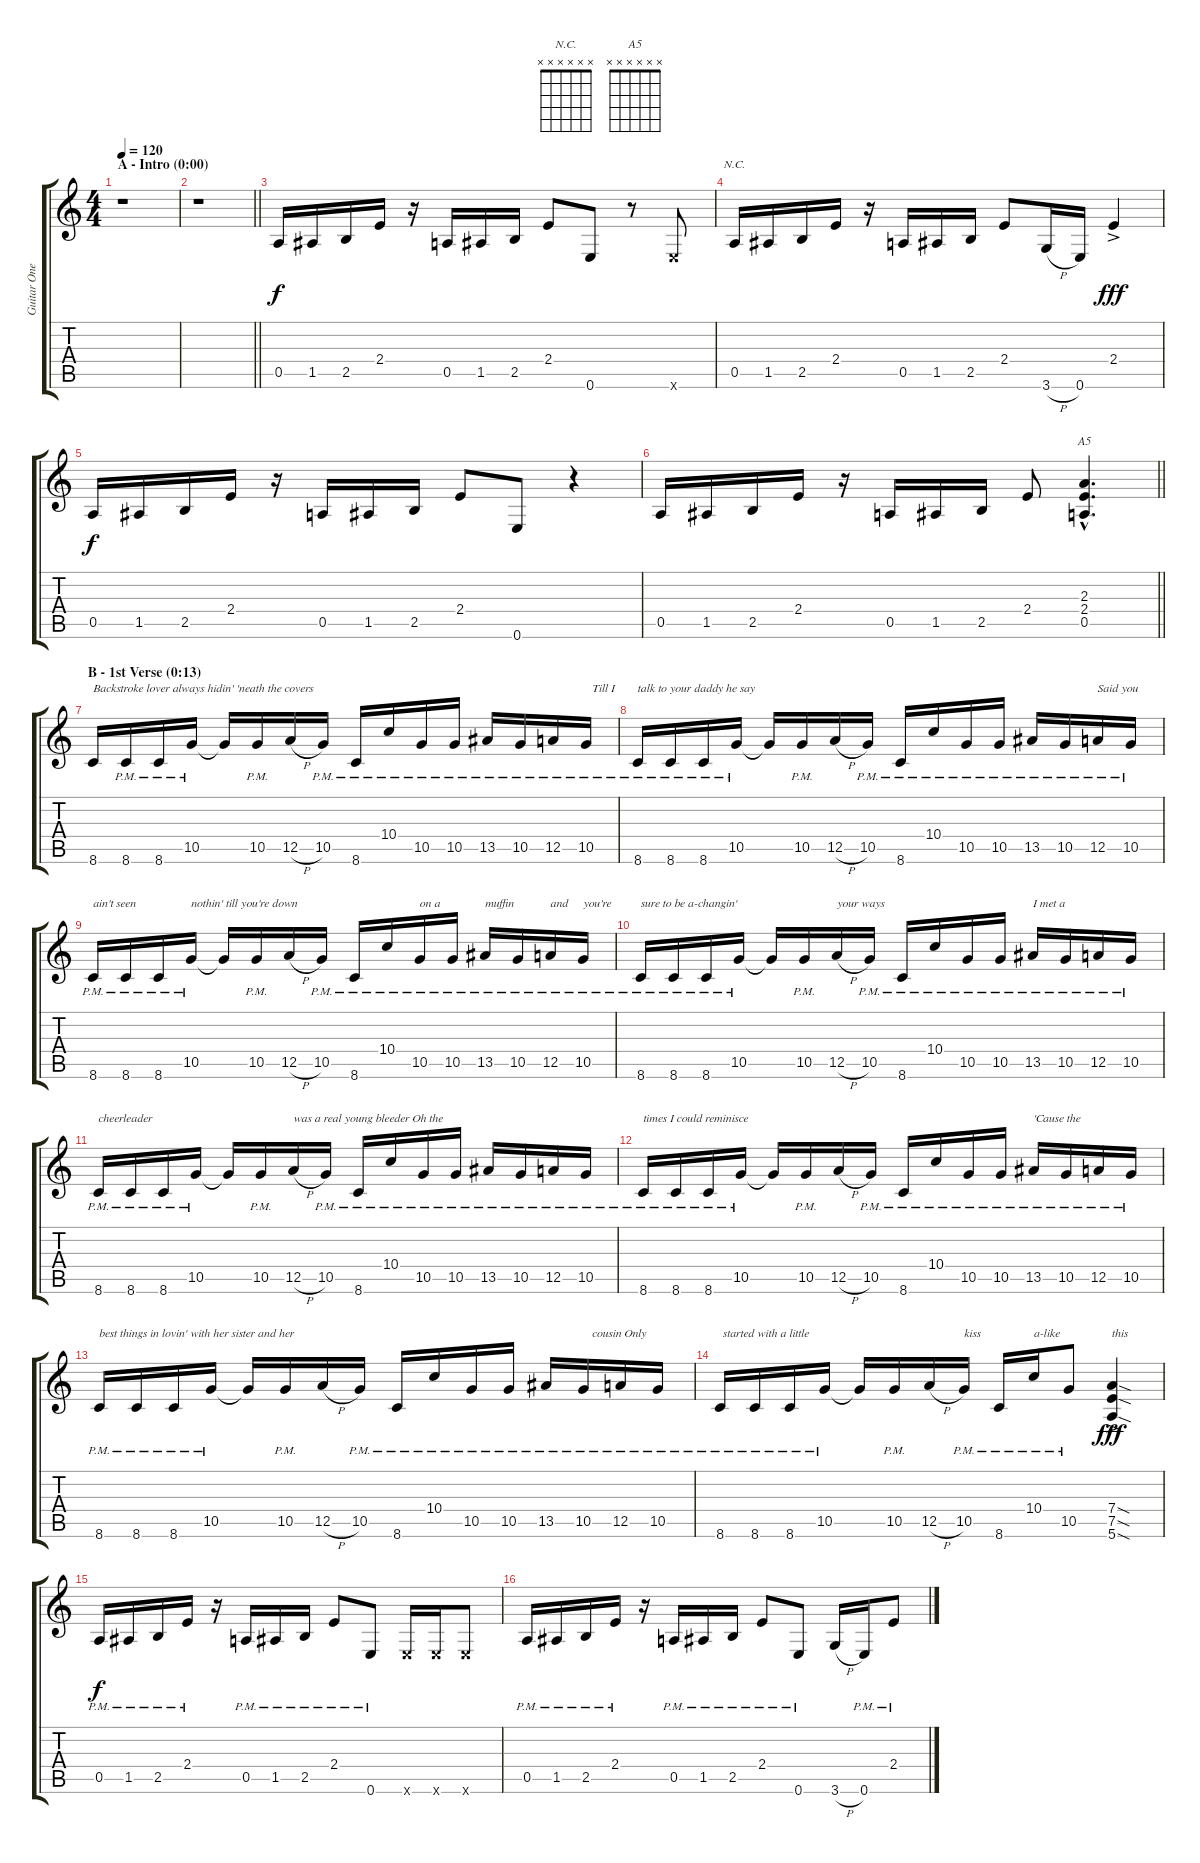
\track ("Guitar One" "Guitar One") {instrument distortionguitar}
\staff {score tabs}
\tuning (E4 B3 G3 D3 A2 E2) {hide}
\chord ("N.C." x x x x x x) {firstfret 0}
\chord ("A5" x x x x x x) {firstfret 0}
\ts (4 4)
\section ("" "A - Intro (0:00)")
\tempo 120
\clef g2
\ks c
r.1{dy f instrument distortionguitar} |
\barLineRight lightlight
r.1 |
0.5.16 1.5.16 2.5.16 2.4.16 r.16 0.5.16 1.5.16 2.5.16 2.4.8 0.6.8 r.8 0.6{x}.8 |
0.5.16{ch "N.C."} 1.5.16 2.5.16 2.4.16 r.16 0.5.16 1.5.16 2.5.16 2.4.8 3.6{h}.16 0.6.16 2.4{ac}.4{dy fff} |
0.5.16{dy f} 1.5.16 2.5.16 2.4.16 r.16 0.5.16 1.5.16 2.5.16 2.4.8 0.6.8 r.4 |
\barLineRight lightlight
0.5.16 1.5.16 2.5.16 2.4.16 r.16 0.5.16 1.5.16 2.5.16 2.4.8 (2.3{hac} 2.4{hac} 0.5{hac}).4{d ch "A5"} |
\section ("" "B - 1st Verse (0:13)")
8.6.16{txt "Backstroke lover always hidin' 'neath the covers"} 8.6{pm}.16 8.6{pm}.16 10.5{pm}.16 10.5{t}.16 10.5{pm}.16 12.5{h}.16 10.5{pm}.16 8.6{pm}.16 10.4{pm}.16 10.5{pm}.16 10.5{pm}.16 13.5{pm}.16 10.5{pm}.16 12.5{pm}.16 10.5{pm}.16{txt "  Till I"} |
8.6{pm}.16{txt "talk to your daddy he say"} 8.6{pm}.16 8.6{pm}.16 10.5{pm}.16 10.5{t}.16 10.5{pm}.16 12.5{h}.16 10.5{pm}.16 8.6{pm}.16 10.4{pm}.16 10.5{pm}.16 10.5{pm}.16 13.5{pm}.16 10.5{pm}.16 12.5{pm}.16{txt "Said you"} 10.5{pm}.16 |
8.6{pm}.16{txt "ain't seen"} 8.6{pm}.16 8.6{pm}.16 10.5{pm}.16{txt "nothin' till you're down"} 10.5{t}.16 10.5{pm}.16 12.5{h}.16 10.5{pm}.16 8.6{pm}.16 10.4{pm}.16 10.5{pm}.16{txt "on a"} 10.5{pm}.16 13.5{pm}.16{txt "muffin"} 10.5{pm}.16 12.5{pm}.16{txt "and"} 10.5{pm}.16{txt "you're"} |
8.6{pm}.16{txt "sure to be a-changin'"} 8.6{pm}.16 8.6{pm}.16 10.5{pm}.16 10.5{t}.16 10.5{pm}.16 12.5{h}.16{txt "your ways"} 10.5{pm}.16 8.6{pm}.16 10.4{pm}.16 10.5{pm}.16 10.5{pm}.16 13.5{pm}.16{txt "I met a"} 10.5{pm}.16 12.5{pm}.16 10.5{pm}.16 |
8.6{pm}.16{txt "cheerleader"} 8.6{pm}.16 8.6{pm}.16 10.5{pm}.16 10.5{t}.16 10.5{pm}.16 12.5{h}.16{txt "was a real young bleeder Oh the"} 10.5{pm}.16 8.6{pm}.16 10.4{pm}.16 10.5{pm}.16 10.5{pm}.16 13.5{pm}.16 10.5{pm}.16 12.5{pm}.16 10.5{pm}.16 |
8.6{pm}.16{txt "times I could reminisce"} 8.6{pm}.16 8.6{pm}.16 10.5{pm}.16 10.5{t}.16 10.5{pm}.16 12.5{h}.16 10.5{pm}.16 8.6{pm}.16 10.4{pm}.16 10.5{pm}.16 10.5{pm}.16 13.5{pm}.16{txt "'Cause the"} 10.5{pm}.16 12.5{pm}.16 10.5{pm}.16 |
8.6{pm}.16{txt "best things in lovin' with her sister and her"} 8.6{pm}.16 8.6{pm}.16 10.5{pm}.16 10.5{t}.16 10.5{pm}.16 12.5{h}.16 10.5{pm}.16 8.6{pm}.16 10.4{pm}.16 10.5{pm}.16 10.5{pm}.16 13.5{pm}.16 10.5{pm}.16{txt "   cousin Only"} 12.5{pm}.16 10.5{pm}.16 |
8.6{pm}.16{txt " started with a little"} 8.6{pm}.16 8.6{pm}.16 10.5{pm}.16 10.5{t}.16 10.5{pm}.16 12.5{h}.16 10.5{pm}.16{txt "kiss"} 8.6{pm}.16 10.4{pm}.16{txt "a-like"} 10.5{pm}.8 (7.4{sod} 7.5{sod} 5.6{sod ac}).4{txt "this" dy fff} |
0.5{pm}.16{dy f} 1.5{pm}.16 2.5{pm}.16 2.4{pm}.16 r.16 0.5{pm}.16 1.5{pm}.16 2.5{pm}.16 2.4{pm}.8 0.6{pm}.8 0.6{x}.16 0.6{x}.16 0.6{x}.8 |
0.5{pm}.16 1.5{pm}.16 2.5{pm}.16 2.4{pm}.16 r.16 0.5{pm}.16 1.5{pm}.16 2.5{pm}.16 2.4{pm}.8 0.6{pm}.8 3.6{h}.16 0.6{pm}.16 2.4{pm}.8
